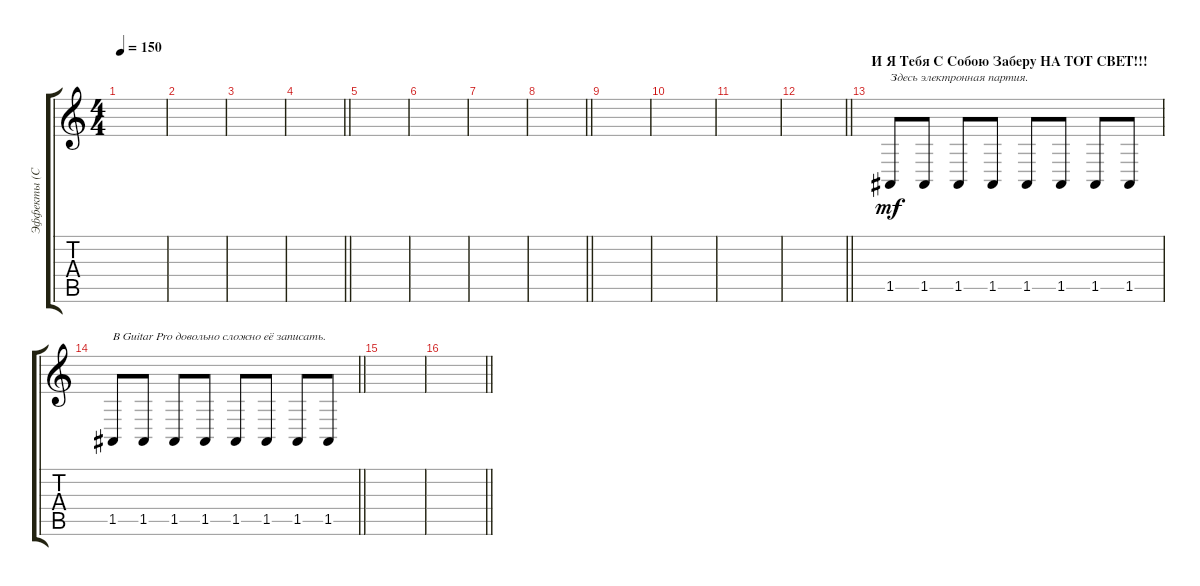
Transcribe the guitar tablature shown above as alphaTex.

\track ("Эффекты (Сажинов)" "Эффекты (С") {instrument pad4choir}
\staff {score tabs}
\tuning (E4 B3 G3 D3 A2 E2) {hide}
\ts (4 4)
\tempo 150
\clef g2
\ks c
|
|
|
\barLineRight lightlight
|
|
|
|
\barLineRight lightlight
|
|
|
|
\barLineRight lightlight
|
\section ("" "И Я Тебя С Собою Заберу НА ТОТ СВЕТ!!!")
1.5.8{txt "Здесь электронная партия." dy mf balance 0 instrument lead8bassandlead} 1.5.8{balance 1} 1.5.8{balance 2} 1.5.8{balance 3} 1.5.8{balance 4} 1.5.8{balance 5} 1.5.8{balance 6} 1.5.8{balance 7} |
\barLineRight lightlight
1.5.8{txt "В Guitar Pro довольно сложно её записать." balance 9} 1.5.8{balance 10} 1.5.8{balance 11} 1.5.8{balance 12} 1.5.8{balance 13} 1.5.8{balance 14} 1.5.8{balance 15} 1.5.8{balance 16} |
|
\barLineRight lightlight
